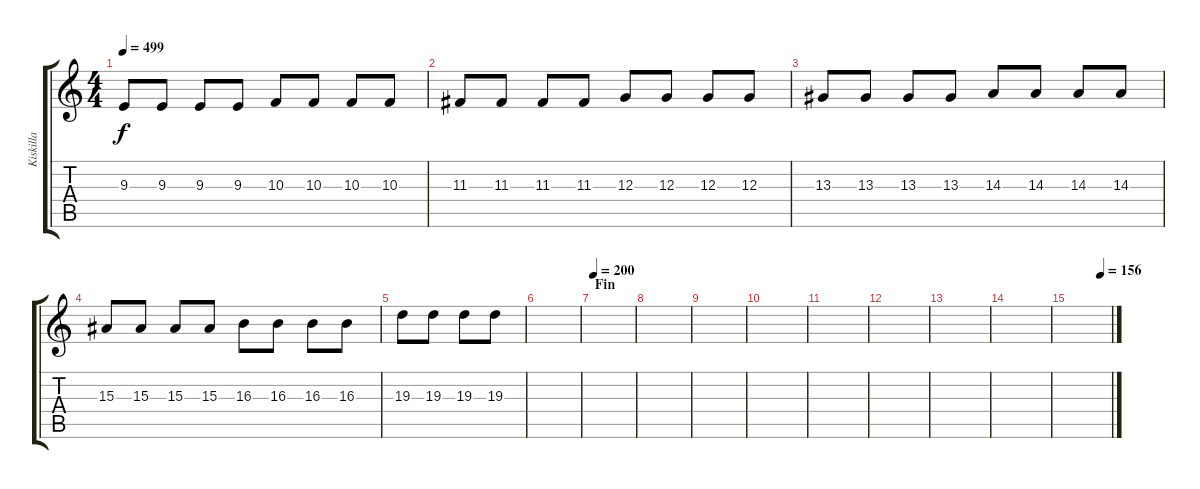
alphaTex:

\track ("Kiskilla" "Kiskilla") {instrument acousticgrandpiano}
\staff {score tabs}
\tuning (E4 B3 G3 D3 A2 E2) {hide}
\ts (4 4)
\tempo 499
\clef g2
\ks c
9.3.8{dy f} 9.3.8 9.3.8 9.3.8 10.3.8 10.3.8 10.3.8 10.3.8 |
11.3.8 11.3.8 11.3.8 11.3.8 12.3.8 12.3.8 12.3.8 12.3.8 |
13.3.8 13.3.8 13.3.8 13.3.8 14.3.8 14.3.8 14.3.8 14.3.8 |
15.3.8 15.3.8 15.3.8 15.3.8 16.3.8 16.3.8 16.3.8 16.3.8 |
19.3.8 19.3.8 19.3.8 19.3.8 |
|
\section ("" "Fin")
\tempo 200
|
|
|
|
|
|
|
|
\tempo (156 0.75)
